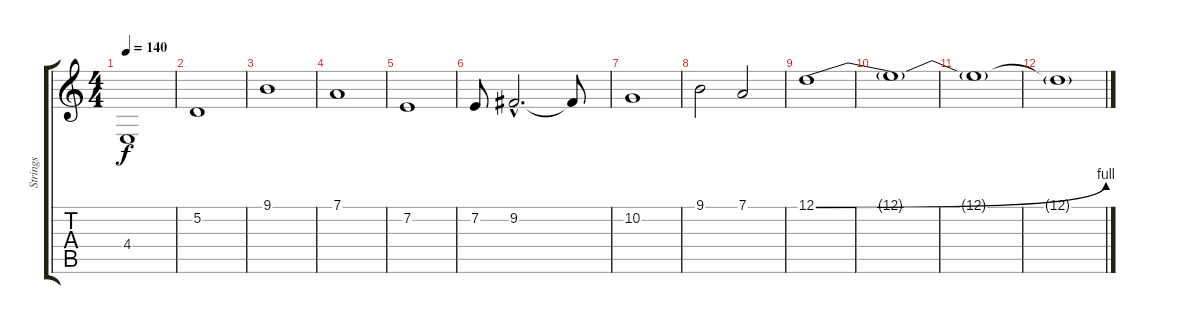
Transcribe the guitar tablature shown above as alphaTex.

\track ("Strings" "Strings") {instrument tremolostrings}
\staff {score tabs}
\tuning (D4 A3 F3 C3 G2 C2) {hide}
\ts (4 4)
\tempo 140
\clef g2
\ks c
4.4.1{dy f} |
5.2.1 |
9.1.1 |
7.1.1 |
7.2.1 |
7.2.8 9.2{hac}.2{d} 9.2{t}.8 |
10.2.1 |
9.1.2 7.1.2 |
12.1{be (bend 0 0 60 4)}.1 |
12.1{t}.1 |
12.1{t}.1 |
12.1{t}.1
